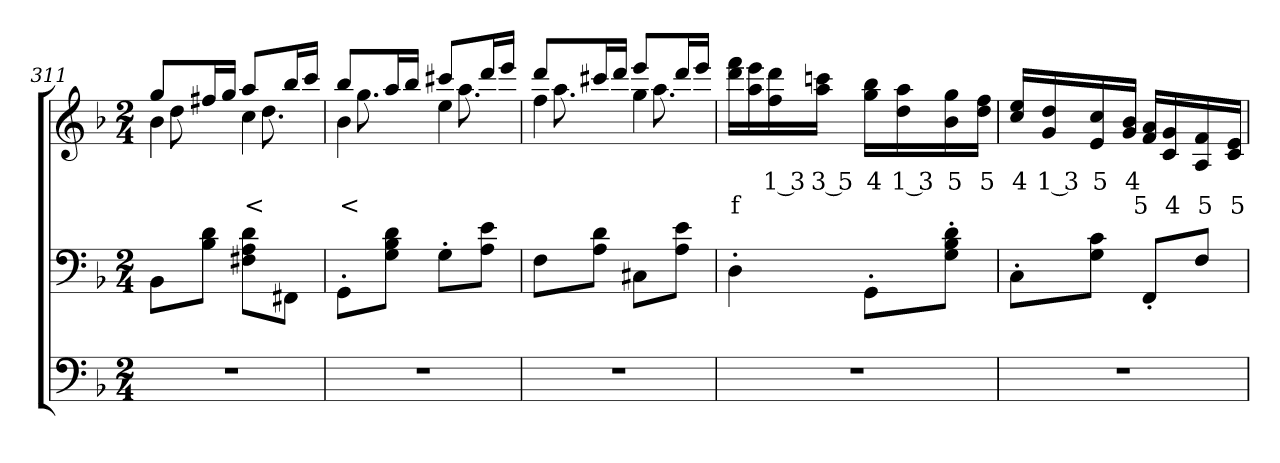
**kern	**kern	**kern	**text	**text
*part3	*part2	*part1	*part1	*part1
*staff3	*staff2	*staff1	*staff1	*staff1
*clefF4	*clefF4	*clefG2	*	*
*k[b-]	*k[b-]	*k[b-]	*	*
*M2/4	*M2/4	*M2/4	*	*
=311	=311	=311	=311	=311
*	*	*^	*	*
*	*	*	*^	*	*
2r	8BB-L	8ggL	16ryy	4b-\	.	.
.	.	.	8dd	.	.	.
.	8d 8B-J	16ff#XL	.	.	.	.
.	.	16ggJJ	8ryy	.	.	.
.	8d 8A 8F#XL	8aaL	.	4cc\	.	<
.	.	.	8.dd	.	.	.
.	8FF#J	16bb-L	.	.	.	.
.	.	16cccJJ	.	.	.	.
=312	=312	=312	=312	=312	=312	=312
2r	8GG'>L	8bb-L	16ryy	4b-\	.	<
.	.	.	8.gg	.	.	.
.	8d 8B- 8GJ	16aaL	.	.	.	.
.	.	16bb-JJ	.	.	.	.
.	8G'>L	8ccc#XL	16ryy	4ee\	.	.
.	.	.	8.aa	.	.	.
.	8e 8AJ	16dddL	.	.	.	.
.	.	16eeeJJ	.	.	.	.
=313	=313	=313	=313	=313	=313	=313
2r	8FL	8dddL	16ryy	4ff\	.	.
.	.	.	8.aa	.	.	.
.	8d 8AJ	16ccc#XL	.	.	.	.
.	.	16dddJJ	.	.	.	.
.	8C#XL	8eeeL	16ryy	4gg\	.	.
.	.	.	8.aa	.	.	.
.	8e 8AJ	16dddL	.	.	.	.
.	.	16eeeJJ	.	.	.	.
*	*	*v	*v	*v	*	*
=314	=314	=314	=314	=314
2r	4D'>	16fff 16dddLL	.	f
.	.	16eee 16aa	.	.
.	.	16ddd 16ff	1 3	.
.	.	16cccn 16aaJJ	3 5	.
.	8GG'>L	16bb- 16ggLL	4	.
.	.	16aa 16dd	1 3	.
.	8d'> 8B-'> 8G'>J	16gg 16b-	5	.
.	.	16ff 16ddJJ	5	.
=315	=315	=315	=315	=315
2r	8C'>L	16ee 16ccLL	4	.
.	.	16dd 16g	1 3	.
.	8c 8GJ	16cc 16e	5	.
.	.	16b- 16gJJ	4	.
.	8FF'>L	16a 16fLL	.	5
.	.	16g 16c	.	4
.	8FJ	16f 16A	.	5
.	.	16e 16cJJ	.	5
=	=	=	=	=
*-	*-	*-	*-	*-
